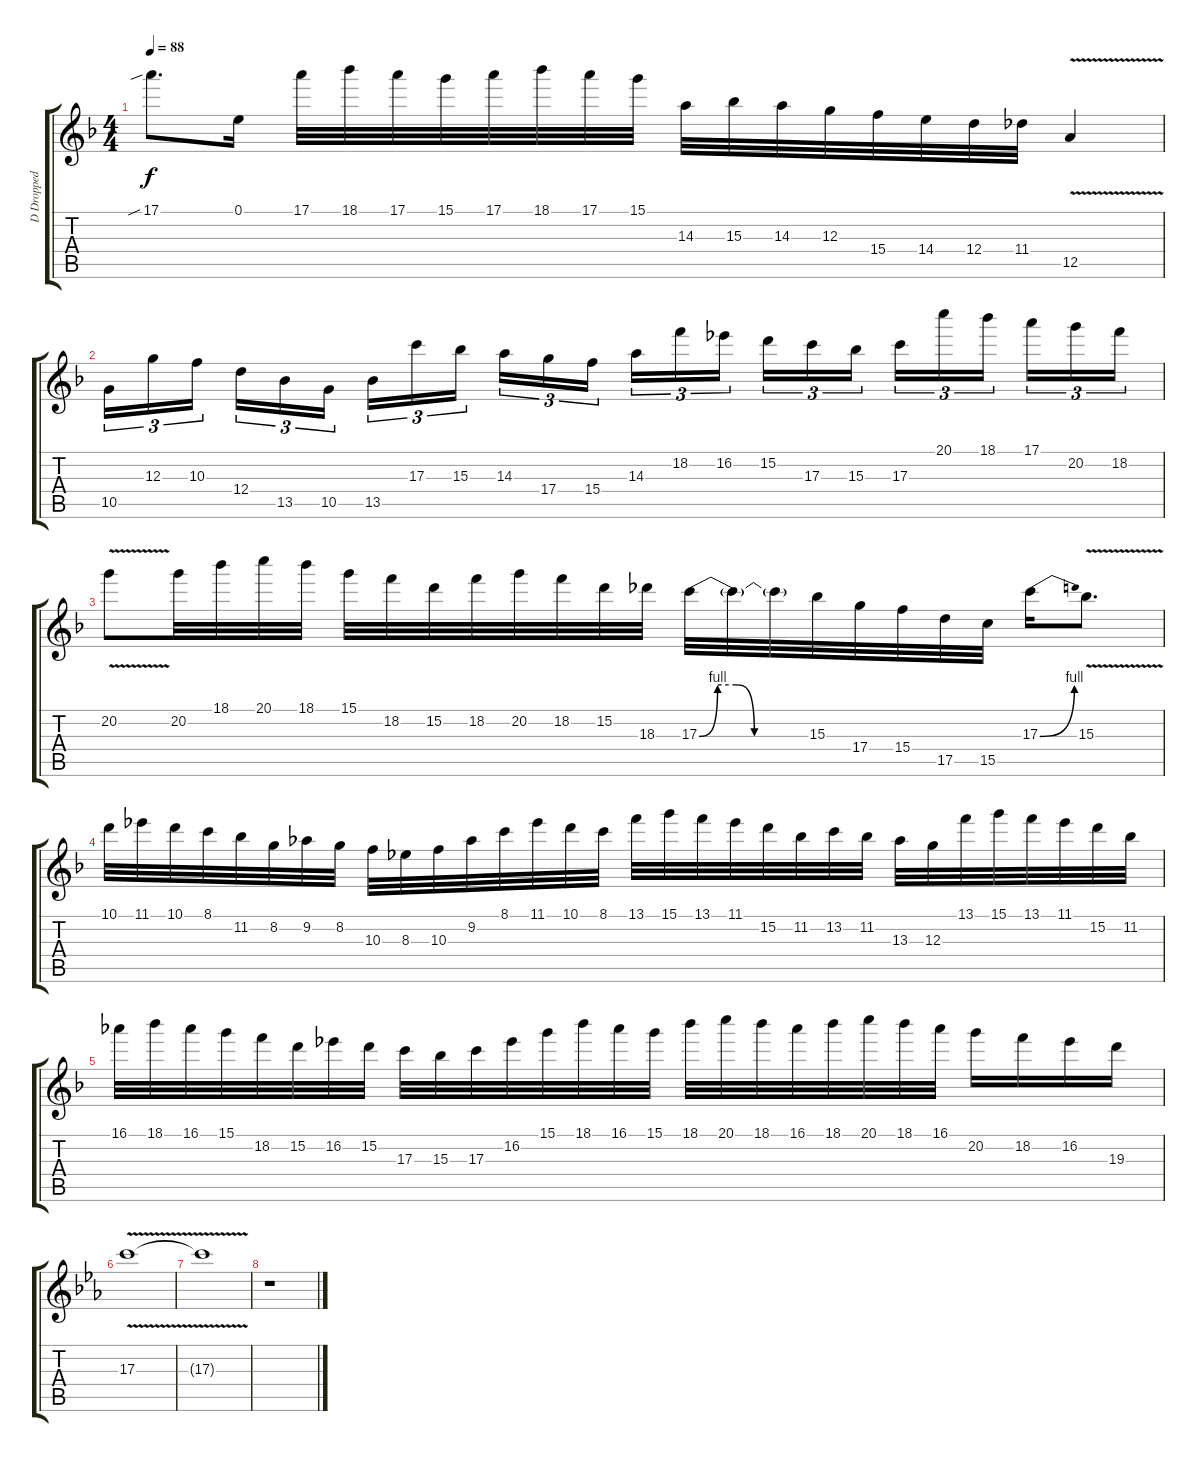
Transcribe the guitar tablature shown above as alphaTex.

\track ("D Dropped Guitar II - John Petrucci" "D Dropped ") {instrument distortionguitar}
\staff {score tabs}
\tuning (E4 B3 G3 D3 A2 D2) {hide}
\ts (4 4)
\tempo 88
\clef g2
\ks f
17.1{sib}.8{d dy f} 0.1.16 17.1.32 18.1.32 17.1.32 15.1.32 17.1.32 18.1.32 17.1.32 15.1.32 14.3.32 15.3.32 14.3.32 12.3.32 15.4.32 14.4.32 12.4.32 11.4.32 12.5{v}.4 |
10.5.16{tu (3 2)} 12.3.16{tu (3 2)} 10.3.16{tu (3 2) beam splitsecondary} 12.4.16{tu (3 2)} 13.5.16{tu (3 2)} 10.5.16{tu (3 2)} 13.5.16{tu (3 2)} 17.3.16{tu (3 2)} 15.3.16{tu (3 2) beam splitsecondary} 14.3.16{tu (3 2)} 17.4.16{tu (3 2)} 15.4.16{tu (3 2)} 14.3.16{tu (3 2)} 18.2.16{tu (3 2)} 16.2.16{tu (3 2) beam splitsecondary} 15.2.16{tu (3 2)} 17.3.16{tu (3 2)} 15.3.16{tu (3 2)} 17.3.16{tu (3 2)} 20.1.16{tu (3 2)} 18.1.16{tu (3 2) beam splitsecondary} 17.1.16{tu (3 2)} 20.2.16{tu (3 2)} 18.2.16{tu (3 2)} |
20.2{v}.8 20.2.32 18.1.32 20.1.32 18.1.32 15.1.32 18.2.32 15.2.32 18.2.32 20.2.32 18.2.32 15.2.32 18.3.32 17.3{be (custom 0 0 10 4 20 4 30 0 60 0)}.32 17.3{t}.32 17.3{t}.32 15.3.32 17.4.32 15.4.32 17.5.32 15.5.32 17.3{be (bend 0 0 60 4)}.16 15.3{v}.8{d} |
10.1.32 11.1.32 10.1.32 8.1.32 11.2.32 8.2.32 9.2.32 8.2.32 10.3.32 8.3.32 10.3.32 9.2.32 8.1.32 11.1.32 10.1.32 8.1.32 13.1.32 15.1.32 13.1.32 11.1.32 15.2.32 11.2.32 13.2.32 11.2.32 13.3.32 12.3.32 13.1.32 15.1.32 13.1.32 11.1.32 15.2.32 11.2.32 |
16.1.32 18.1.32 16.1.32 15.1.32 18.2.32 15.2.32 16.2.32 15.2.32 17.3.32 15.3.32 17.3.32 16.2.32 15.1.32 18.1.32 16.1.32 15.1.32 18.1.32 20.1.32 18.1.32 16.1.32 18.1.32 20.1.32 18.1.32 16.1.32 20.2.16 18.2.16 16.2.16 19.3.16 |
\ks eb
17.3{v}.1 |
17.3{t}.1 |
r.1
